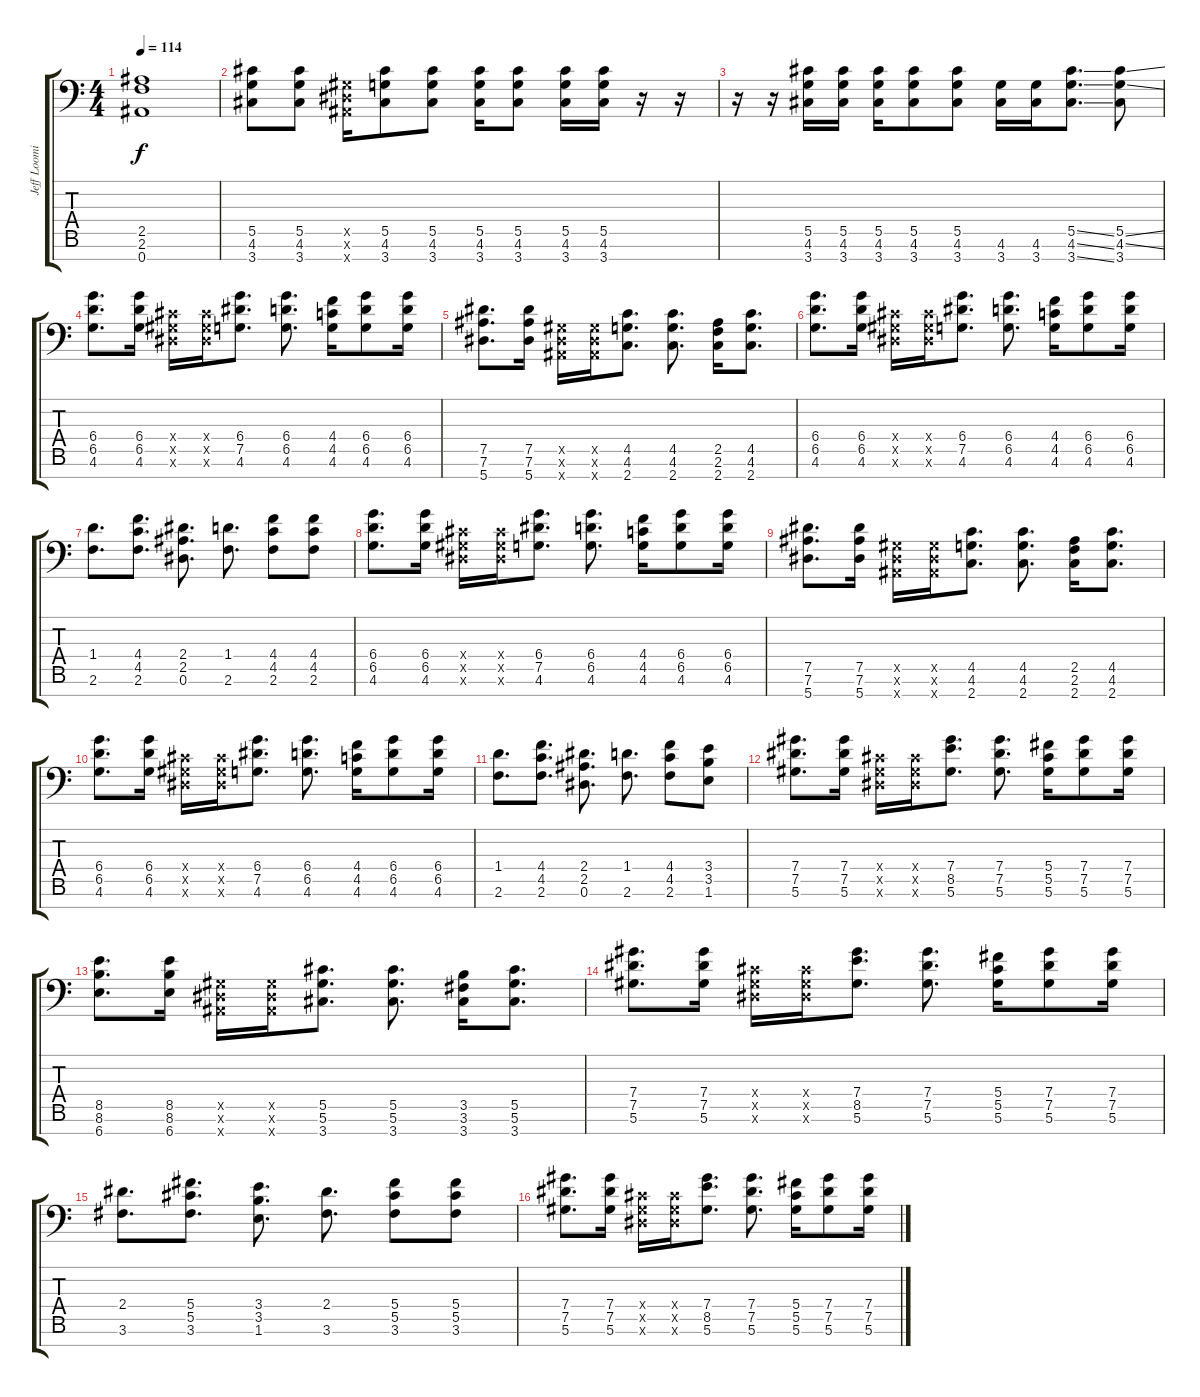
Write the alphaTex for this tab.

\track ("Jeff Loomis (Rhythm)" "Jeff Loomi") {instrument overdrivenguitar}
\staff {score tabs}
\tuning (Eb4 Bb3 Gb3 Db3 Ab2 Eb2 Bb1) {hide}
\ts (4 4)
\tempo 114
\clef f4
\ks c
(2.5{t} 2.6{t} 0.7{t}).1{dy f} |
(5.5 4.6 3.7).8 (5.5 4.6 3.7).8 (0.5{x} 0.6{x} 0.7{x}).16 (5.5 4.6 3.7).8 (5.5 4.6 3.7).8 (5.5 4.6 3.7).16 (5.5 4.6 3.7).8 (5.5 4.6 3.7).16 (5.5 4.6 3.7).16 r.16 r.16 |
r.16 r.16 (5.5 4.6 3.7).16 (5.5 4.6 3.7).16 (5.5 4.6 3.7).16 (5.5 4.6 3.7).8 (5.5 4.6 3.7).8 (4.6 3.7).16 (4.6 3.7).16 (5.5{ss} 4.6{ss} 3.7{ss}).8{d} (5.5{ss} 4.6{ss} 3.7).8 |
(6.4 6.5 4.6).8{d} (6.4 6.5 4.6).16 (0.4{x} 0.5{x} 0.6{x}).16 (0.4{x} 0.5{x} 0.6{x}).16 (6.4 7.5 4.6).8{d} (6.4 6.5 4.6).8{d} (4.4 4.5 4.6).16 (6.4 6.5 4.6).8 (6.4 6.5 4.6).16 |
(7.5 7.6 5.7).8{d} (7.5 7.6 5.7).16 (0.5{x} 0.6{x} 0.7{x}).16 (0.5{x} 0.6{x} 0.7{x}).16 (4.5 4.6 2.7).8{d} (4.5 4.6 2.7).8{d} (2.5 2.6 2.7).16 (4.5 4.6 2.7).8{d} |
(6.4 6.5 4.6).8{d} (6.4 6.5 4.6).16 (0.4{x} 0.5{x} 0.6{x}).16 (0.4{x} 0.5{x} 0.6{x}).16 (6.4 7.5 4.6).8{d} (6.4 6.5 4.6).8{d} (4.4 4.5 4.6).16 (6.4 6.5 4.6).8 (6.4 6.5 4.6).16 |
(1.4 2.6).8{d} (4.4 4.5 2.6).8{d} (2.4 2.5 0.6).8{d} (1.4 2.6).8{d} (4.4 4.5 2.6).8 (4.4 4.5 2.6).8 |
(6.4 6.5 4.6).8{d} (6.4 6.5 4.6).16 (0.4{x} 0.5{x} 0.6{x}).16 (0.4{x} 0.5{x} 0.6{x}).16 (6.4 7.5 4.6).8{d} (6.4 6.5 4.6).8{d} (4.4 4.5 4.6).16 (6.4 6.5 4.6).8 (6.4 6.5 4.6).16 |
(7.5 7.6 5.7).8{d} (7.5 7.6 5.7).16 (0.5{x} 0.6{x} 0.7{x}).16 (0.5{x} 0.6{x} 0.7{x}).16 (4.5 4.6 2.7).8{d} (4.5 4.6 2.7).8{d} (2.5 2.6 2.7).16 (4.5 4.6 2.7).8{d} |
(6.4 6.5 4.6).8{d} (6.4 6.5 4.6).16 (0.4{x} 0.5{x} 0.6{x}).16 (0.4{x} 0.5{x} 0.6{x}).16 (6.4 7.5 4.6).8{d} (6.4 6.5 4.6).8{d} (4.4 4.5 4.6).16 (6.4 6.5 4.6).8 (6.4 6.5 4.6).16 |
(1.4 2.6).8{d} (4.4 4.5 2.6).8{d} (2.4 2.5 0.6).8{d} (1.4 2.6).8{d} (4.4 4.5 2.6).8 (3.4 3.5 1.6).8 |
(7.4 7.5 5.6).8{d} (7.4 7.5 5.6).16 (0.4{x} 0.5{x} 0.6{x}).16 (0.4{x} 0.5{x} 0.6{x}).16 (7.4 8.5 5.6).8{d} (7.4 7.5 5.6).8{d} (5.4 5.5 5.6).16 (7.4 7.5 5.6).8 (7.4 7.5 5.6).16 |
(8.5 8.6 6.7).8{d} (8.5 8.6 6.7).16 (0.5{x} 0.6{x} 0.7{x}).16 (0.5{x} 0.6{x} 0.7{x}).16 (5.5 5.6 3.7).8{d} (5.5 5.6 3.7).8{d} (3.5 3.6 3.7).16 (5.5 5.6 3.7).8{d} |
(7.4 7.5 5.6).8{d} (7.4 7.5 5.6).16 (0.4{x} 0.5{x} 0.6{x}).16 (0.4{x} 0.5{x} 0.6{x}).16 (7.4 8.5 5.6).8{d} (7.4 7.5 5.6).8{d} (5.4 5.5 5.6).16 (7.4 7.5 5.6).8 (7.4 7.5 5.6).16 |
(2.4 3.6).8{d} (5.4 5.5 3.6).8{d} (3.4 3.5 1.6).8{d} (2.4 3.6).8{d} (5.4 5.5 3.6).8 (5.4 5.5 3.6).8 |
(7.4 7.5 5.6).8{d} (7.4 7.5 5.6).16 (0.4{x} 0.5{x} 0.6{x}).16 (0.4{x} 0.5{x} 0.6{x}).16 (7.4 8.5 5.6).8{d} (7.4 7.5 5.6).8{d} (5.4 5.5 5.6).16 (7.4 7.5 5.6).8 (7.4 7.5 5.6).16
